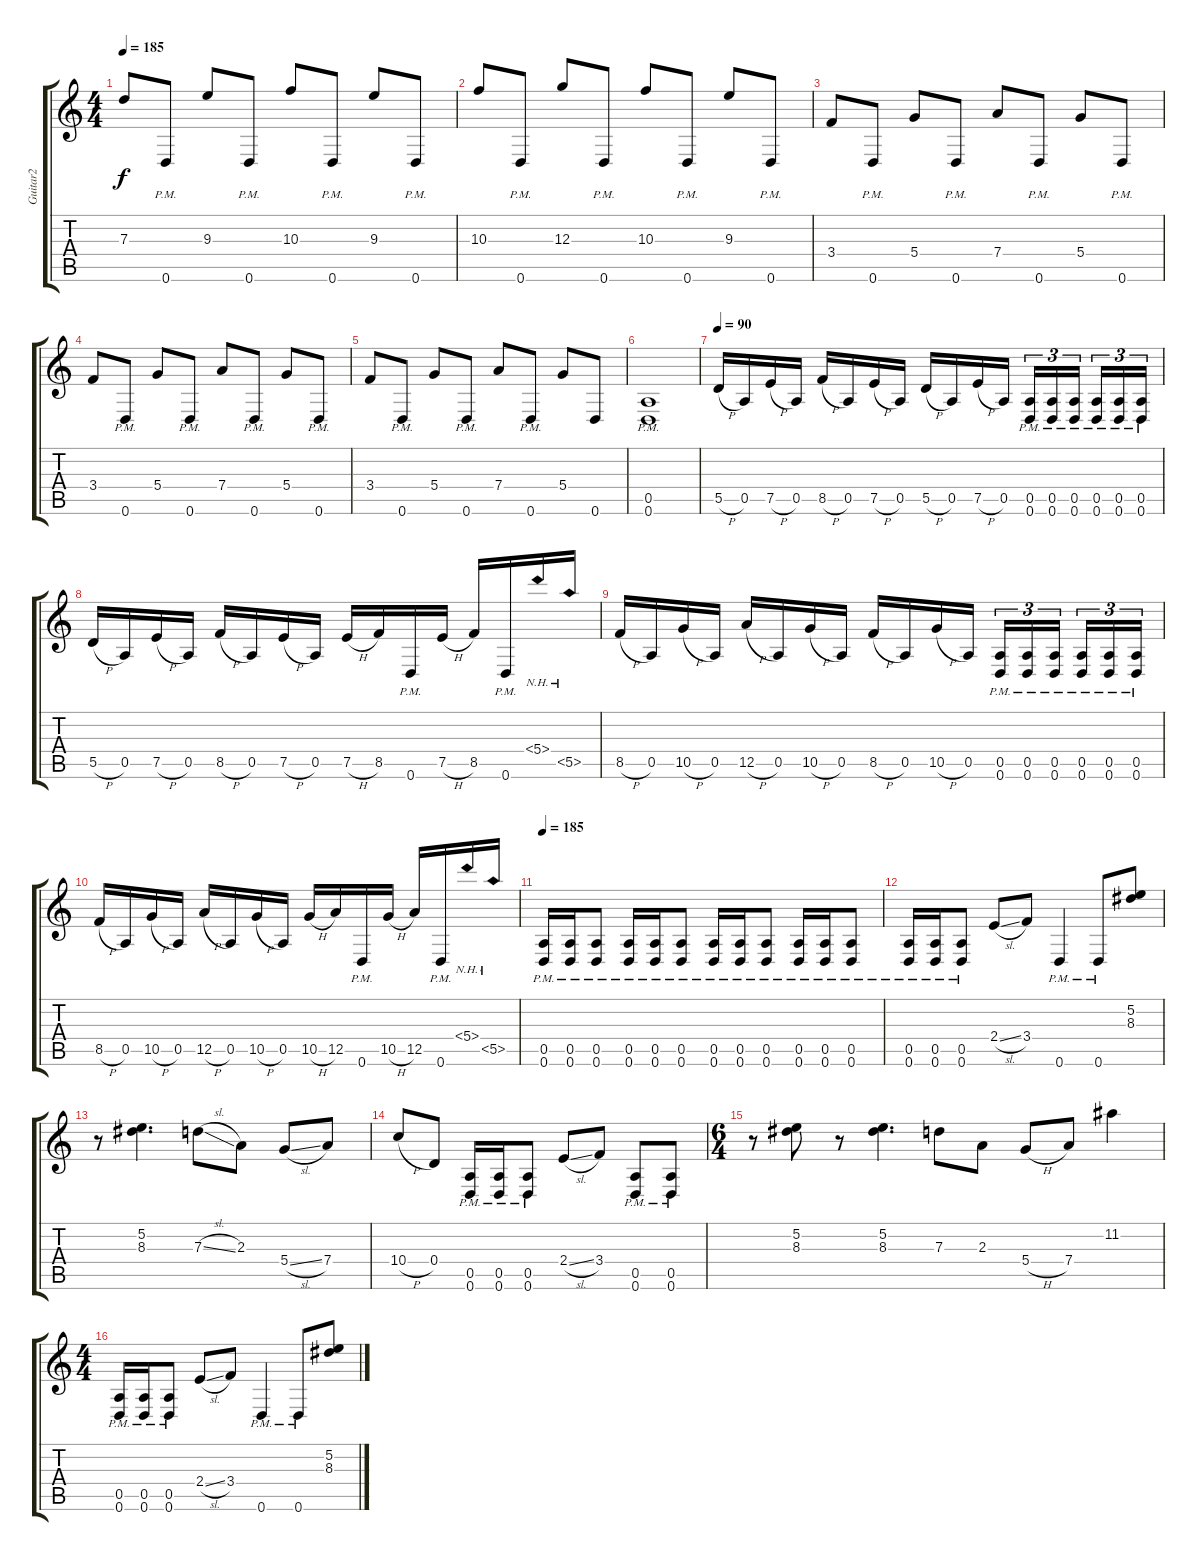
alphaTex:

\track ("Guitar2" "Guitar2") {instrument distortionguitar}
\staff {score tabs}
\tuning (E4 B3 G3 D3 A2 D2) {hide}
\ts (4 4)
\tempo 185
\clef g2
\ks c
7.3.8{dy f} 0.6{pm}.8 9.3.8 0.6{pm}.8 10.3.8 0.6{pm}.8 9.3.8 0.6{pm}.8 |
10.3.8 0.6{pm}.8 12.3.8 0.6{pm}.8 10.3.8 0.6{pm}.8 9.3.8 0.6{pm}.8 |
3.4.8 0.6{pm}.8 5.4.8 0.6{pm}.8 7.4.8 0.6{pm}.8 5.4.8 0.6{pm}.8 |
3.4.8 0.6{pm}.8 5.4.8 0.6{pm}.8 7.4.8 0.6{pm}.8 5.4.8 0.6{pm}.8 |
3.4.8 0.6{pm}.8 5.4.8 0.6{pm}.8 7.4.8 0.6{pm}.8 5.4.8 0.6.8 |
(0.5{pm} 0.6{pm}).1 |
\tempo 90
5.5{h}.16 0.5.16 7.5{h}.16 0.5.16 8.5{h}.16 0.5.16 7.5{h}.16 0.5.16 5.5{h}.16 0.5.16 7.5{h}.16 0.5.16 (0.5{pm} 0.6{pm}).16{tu (3 2)} (0.5{pm} 0.6{pm}).16{tu (3 2)} (0.5{pm} 0.6{pm}).16{tu (3 2) beam splitsecondary} (0.5{pm} 0.6{pm}).16{tu (3 2)} (0.5{pm} 0.6{pm}).16{tu (3 2)} (0.5{pm} 0.6{pm}).16{tu (3 2)} |
5.5{h}.16 0.5.16 7.5{h}.16 0.5.16 8.5{h}.16 0.5.16 7.5{h}.16 0.5.16 7.5{h}.16 8.5.16 0.6{pm}.16 7.5{h}.16 8.5.16 0.6{pm}.16 5.4{nh}.16 5.5{nh}.16 |
8.5{h}.16 0.5.16 10.5{h}.16 0.5.16 12.5{h}.16 0.5.16 10.5{h}.16 0.5.16 8.5{h}.16 0.5.16 10.5{h}.16 0.5.16 (0.5{pm} 0.6{pm}).16{tu (3 2)} (0.5{pm} 0.6{pm}).16{tu (3 2)} (0.5{pm} 0.6{pm}).16{tu (3 2) beam splitsecondary} (0.5{pm} 0.6{pm}).16{tu (3 2)} (0.5{pm} 0.6{pm}).16{tu (3 2)} (0.5{pm} 0.6{pm}).16{tu (3 2)} |
8.5{h}.16 0.5.16 10.5{h}.16 0.5.16 12.5{h}.16 0.5.16 10.5{h}.16 0.5.16 10.5{h}.16 12.5.16 0.6{pm}.16 10.5{h}.16 12.5.16 0.6{pm}.16 5.4{nh}.16 5.5{nh}.16 |
\tempo 185
(0.5{pm} 0.6{pm}).16 (0.5{pm} 0.6{pm}).16 (0.5{pm} 0.6{pm}).8 (0.5{pm} 0.6{pm}).16 (0.5{pm} 0.6{pm}).16 (0.5{pm} 0.6{pm}).8 (0.5{pm} 0.6{pm}).16 (0.5{pm} 0.6{pm}).16 (0.5{pm} 0.6{pm}).8 (0.5{pm} 0.6{pm}).16 (0.5{pm} 0.6{pm}).16 (0.5{pm} 0.6{pm}).8 |
(0.5{pm} 0.6{pm}).16 (0.5{pm} 0.6{pm}).16 (0.5{pm} 0.6{pm}).8 2.4{sl}.8 3.4.8 0.6{pm}.4 0.6{pm}.8 (5.2 8.3).8 |
r.8 (5.2 8.3).4{d} 7.3{sl}.8 2.3.8 5.4{sl}.8 7.4.8 |
10.4{h}.8 0.4.8 (0.5{pm} 0.6{pm}).16 (0.5{pm} 0.6{pm}).16 (0.5{pm} 0.6{pm}).8 2.4{sl}.8 3.4.8 (0.5{pm} 0.6{pm}).8 (0.5{pm} 0.6{pm}).8 |
\ts (6 4)
r.8 (5.2 8.3).8 r.8 (5.2 8.3).4{d} 7.3.8 2.3.8 5.4{h}.8 7.4.8 11.2.4 |
\ts (4 4)
(0.5{pm} 0.6{pm}).16 (0.5{pm} 0.6{pm}).16 (0.5{pm} 0.6{pm}).8 2.4{sl}.8 3.4.8 0.6{pm}.4 0.6{pm}.8 (5.2 8.3).8
